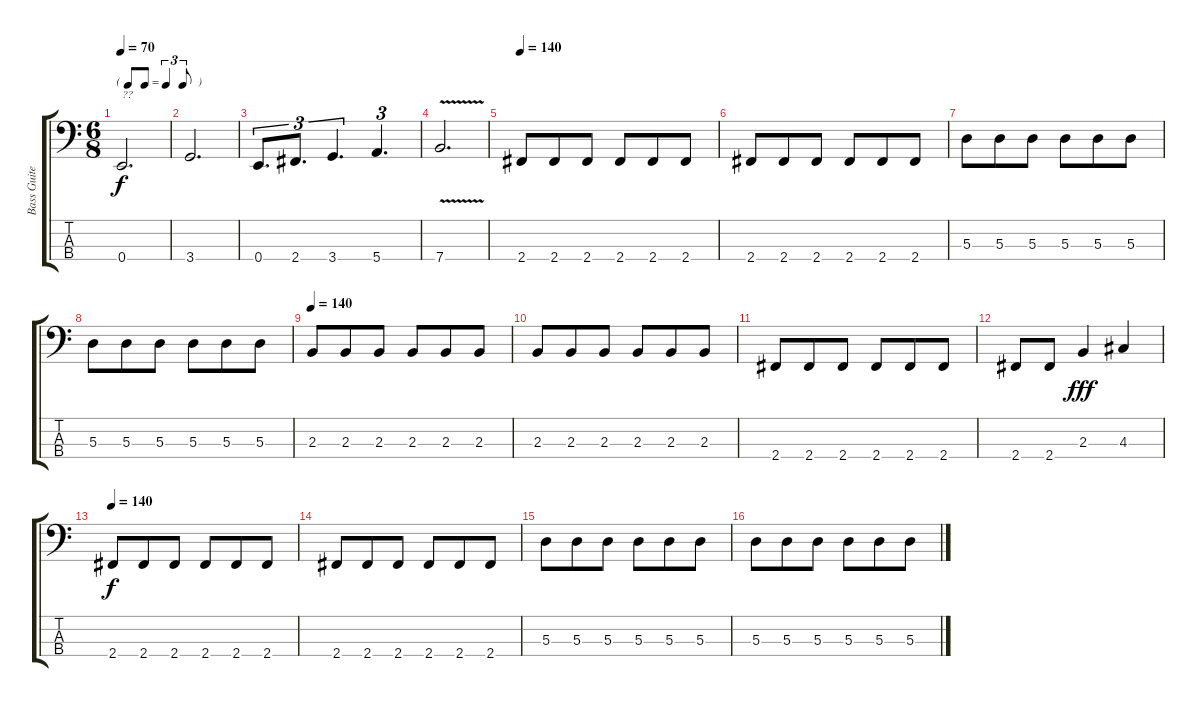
\track ("Bass Guiter (Becker)" "Bass Guite") {instrument electricbassfinger}
\staff {score tabs}
\tuning (G2 D2 A1 E1) {hide}
\ts (6 8)
\tf triplet8th
\tempo 70
\clef f4
\ks c
0.4.2{d txt "??" dy f} |
3.4.2{d} |
0.4.8{d tu (3 2)} 2.4.8{d tu (3 2)} 3.4.4{d tu (3 2)} 5.4.4{d tu (3 2)} |
7.4{v}.2{d} |
\tempo 140
2.4.8 2.4.8 2.4.8 2.4.8 2.4.8 2.4.8 |
2.4.8 2.4.8 2.4.8 2.4.8 2.4.8 2.4.8 |
5.3.8 5.3.8 5.3.8 5.3.8 5.3.8 5.3.8 |
5.3.8 5.3.8 5.3.8 5.3.8 5.3.8 5.3.8 |
\tempo 140
2.3.8 2.3.8 2.3.8 2.3.8 2.3.8 2.3.8 |
2.3.8 2.3.8 2.3.8 2.3.8 2.3.8 2.3.8 |
2.4.8 2.4.8 2.4.8 2.4.8 2.4.8 2.4.8 |
2.4.8 2.4.8 2.3.4{dy fff} 4.3.4 |
\tempo 140
2.4.8{dy f} 2.4.8 2.4.8 2.4.8 2.4.8 2.4.8 |
2.4.8 2.4.8 2.4.8 2.4.8 2.4.8 2.4.8 |
5.3.8 5.3.8 5.3.8 5.3.8 5.3.8 5.3.8 |
5.3.8 5.3.8 5.3.8 5.3.8 5.3.8 5.3.8
